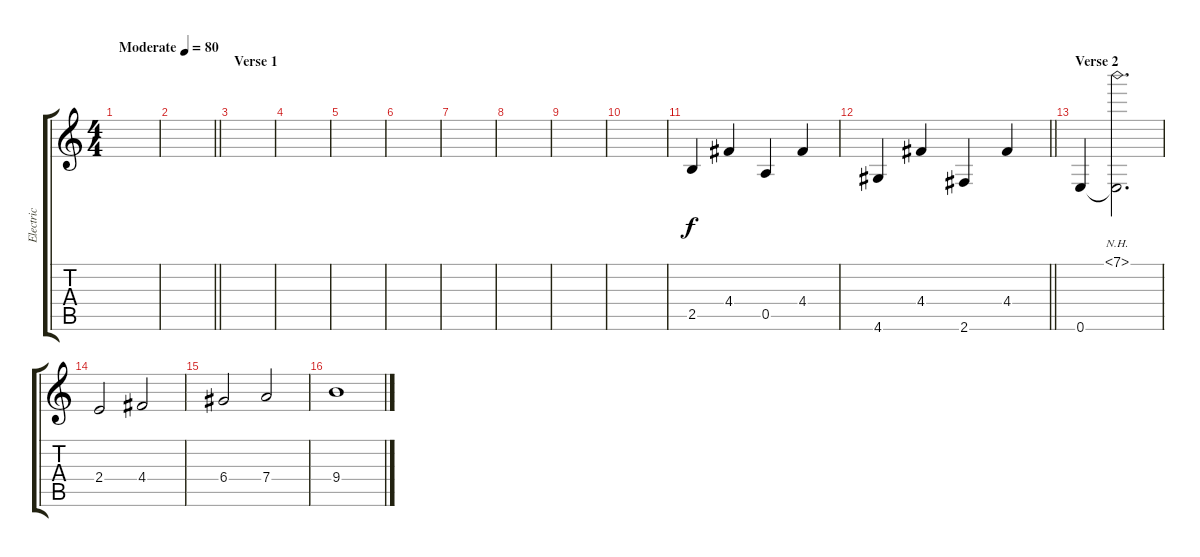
\track ("Electric" "Electric") {instrument overdrivenguitar}
\staff {score tabs}
\tuning (E4 B3 G3 D3 A2 E2) {hide}
\ts (4 4)
\tempo (80 "Moderate")
\clef g2
\ks c
|
\barLineRight lightlight
|
\section ("" "Verse 1")
|
|
|
|
|
|
|
|
2.5.4 4.4.4 0.5.4 4.4.4 |
\barLineRight lightlight
4.6.4 4.4.4 2.6.4 4.4.4 |
\section ("" "Verse 2")
0.6.4 (7.1{nh} 0.6{t}).2{d} |
2.4.2 4.4.2 |
6.4.2 7.4.2 |
9.4.1
